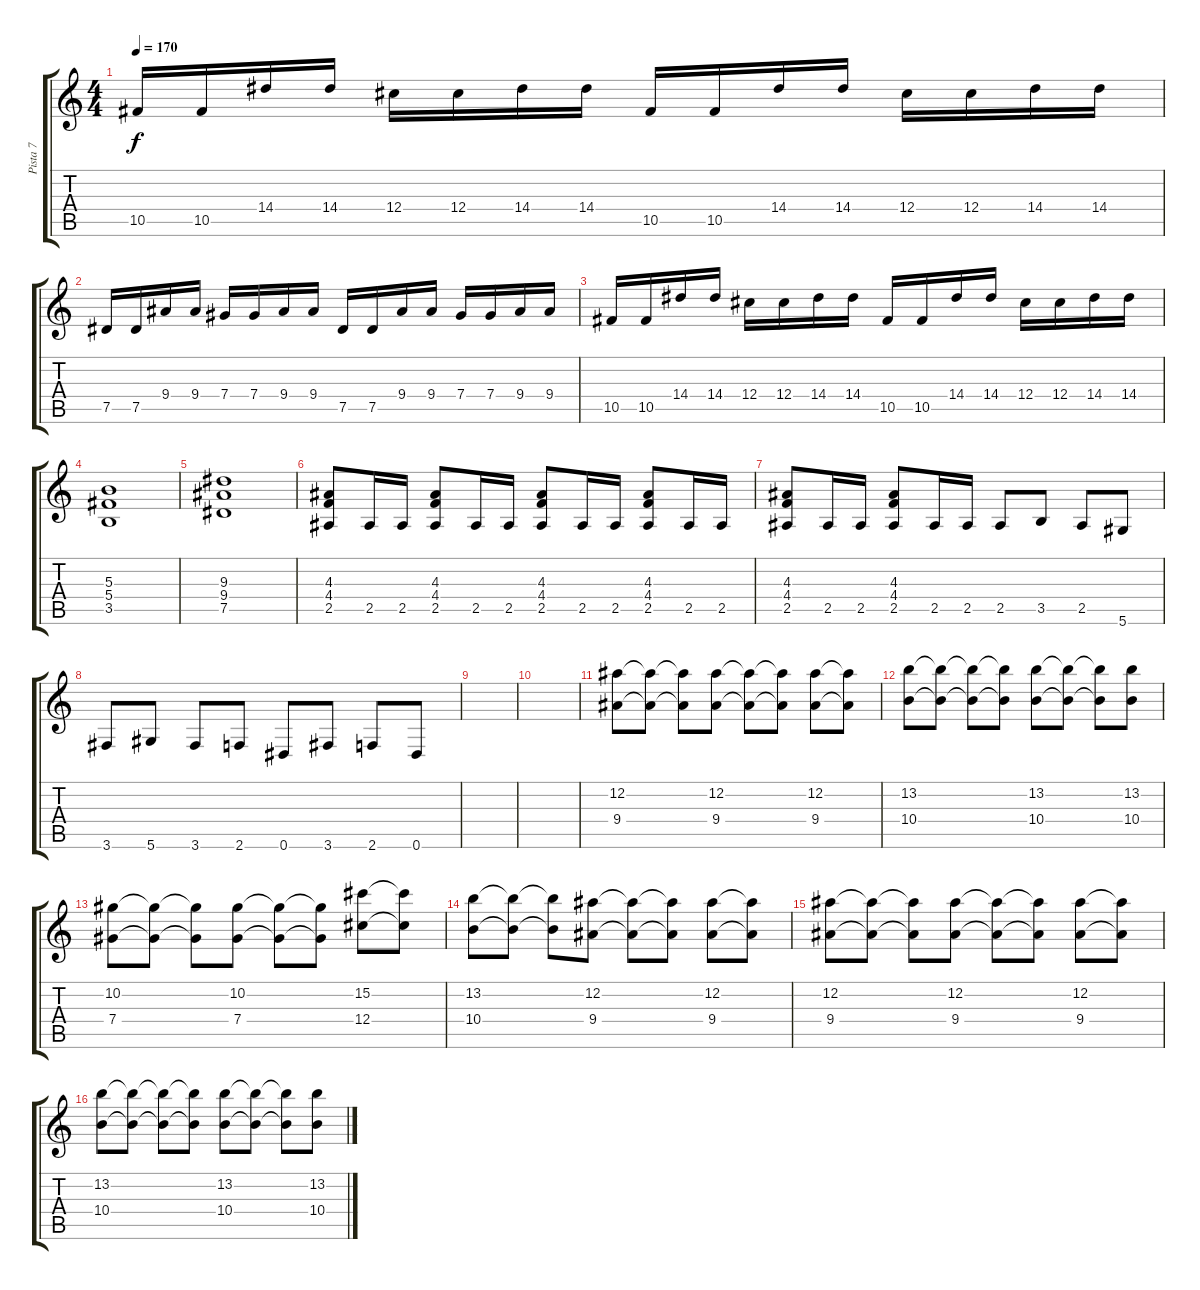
\track ("Pista 7" "Pista 7") {instrument distortionguitar}
\staff {score tabs}
\tuning (Eb4 Bb3 Gb3 Db3 Ab2 Eb2) {hide}
\ts (4 4)
\tempo 170
\clef g2
\ks c
10.5.16{dy f} 10.5.16 14.4.16 14.4.16 12.4.16 12.4.16 14.4.16 14.4.16 10.5.16 10.5.16 14.4.16 14.4.16 12.4.16 12.4.16 14.4.16 14.4.16 |
7.5.16 7.5.16 9.4.16 9.4.16 7.4.16 7.4.16 9.4.16 9.4.16 7.5.16 7.5.16 9.4.16 9.4.16 7.4.16 7.4.16 9.4.16 9.4.16 |
10.5.16 10.5.16 14.4.16 14.4.16 12.4.16 12.4.16 14.4.16 14.4.16 10.5.16 10.5.16 14.4.16 14.4.16 12.4.16 12.4.16 14.4.16 14.4.16 |
(5.3 5.4 3.5).1 |
(9.3 9.4 7.5).1 |
(4.3 4.4 2.5).8 2.5.16 2.5.16 (4.3 4.4 2.5).8 2.5.16 2.5.16 (4.3 4.4 2.5).8 2.5.16 2.5.16 (4.3 4.4 2.5).8 2.5.16 2.5.16 |
(4.3 4.4 2.5).8 2.5.16 2.5.16 (4.3 4.4 2.5).8 2.5.16 2.5.16 2.5.8 3.5.8 2.5.8 5.6.8 |
3.6.8 5.6.8 3.6.8 2.6.8 0.6.8 3.6.8 2.6.8 0.6.8 |
|
|
(12.2 9.4).8{instrument stringensemble1} (12.2{t} 9.4{t}).8 (12.2{t} 9.4{t}).8 (12.2 9.4).8 (12.2{t} 9.4{t}).8 (12.2{t} 9.4{t}).8 (12.2 9.4).8 (12.2{t} 9.4{t}).8 |
(13.2 10.4).8 (13.2{t} 10.4{t}).8 (13.2{t} 10.4{t}).8 (13.2{t} 10.4{t}).8 (13.2 10.4).8 (13.2{t} 10.4{t}).8 (13.2{t} 10.4{t}).8 (13.2 10.4).8 |
(10.2 7.4).8 (10.2{t} 7.4{t}).8 (10.2{t} 7.4{t}).8 (10.2 7.4).8 (10.2{t} 7.4{t}).8 (10.2{t} 7.4{t}).8 (15.2 12.4).8 (15.2{t} 12.4{t}).8 |
(13.2 10.4).8 (13.2{t} 10.4{t}).8 (13.2{t} 10.4{t}).8 (12.2 9.4).8 (12.2{t} 9.4{t}).8 (12.2{t} 9.4{t}).8 (12.2 9.4).8 (12.2{t} 9.4{t}).8 |
(12.2 9.4).8{instrument stringensemble1} (12.2{t} 9.4{t}).8 (12.2{t} 9.4{t}).8 (12.2 9.4).8 (12.2{t} 9.4{t}).8 (12.2{t} 9.4{t}).8 (12.2 9.4).8 (12.2{t} 9.4{t}).8 |
(13.2 10.4).8 (13.2{t} 10.4{t}).8 (13.2{t} 10.4{t}).8 (13.2{t} 10.4{t}).8 (13.2 10.4).8 (13.2{t} 10.4{t}).8 (13.2{t} 10.4{t}).8 (13.2 10.4).8
